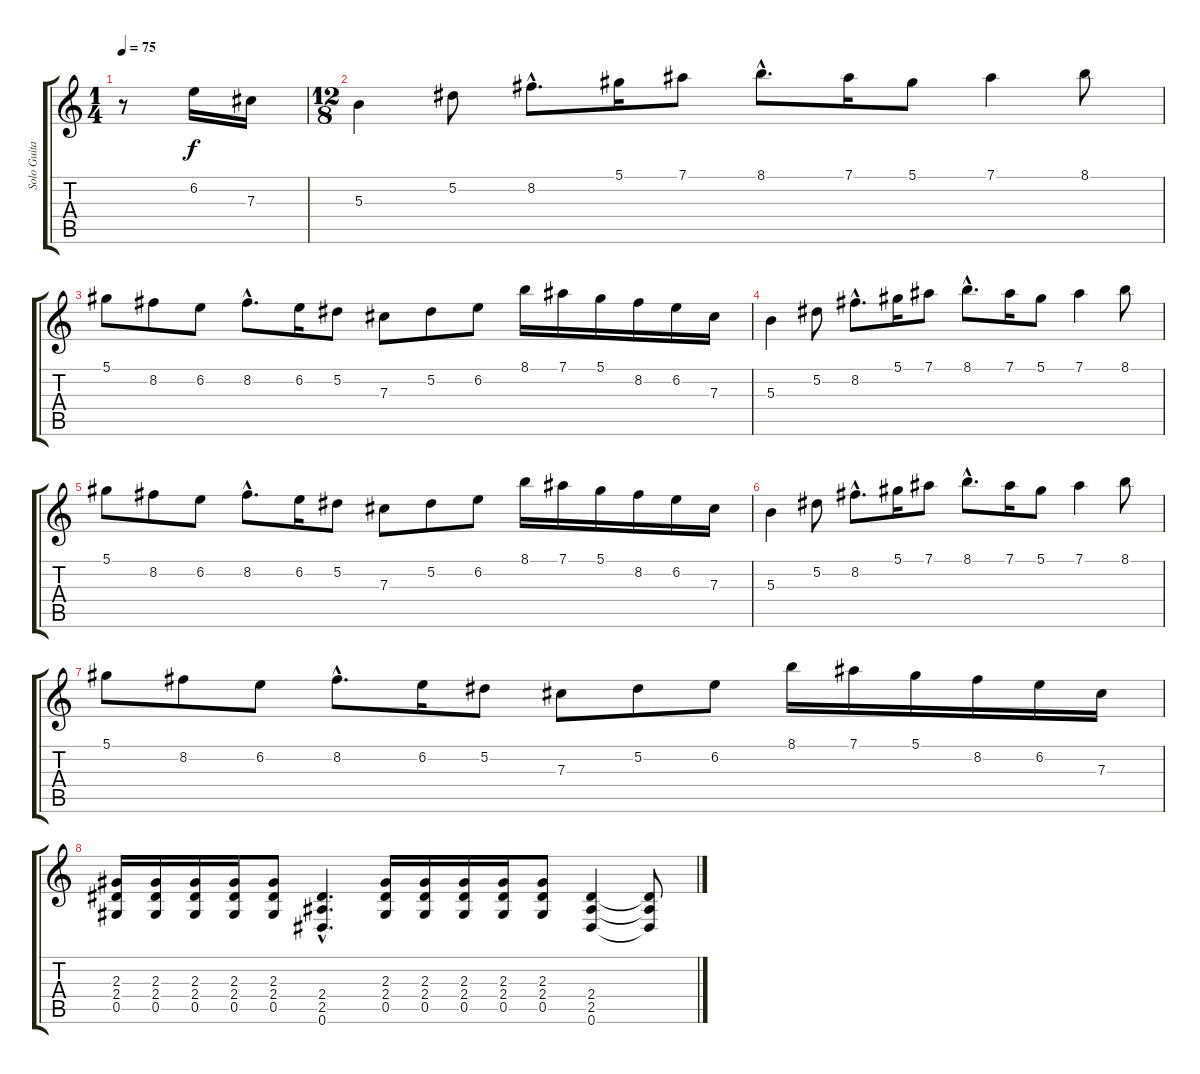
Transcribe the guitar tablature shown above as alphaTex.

\track ("Solo Guitar" "Solo Guita") {instrument distortionguitar}
\staff {score tabs}
\tuning (Eb4 Bb3 Gb3 Db3 Ab2 Eb2) {hide}
\ts (1 4)
\tempo 75
\clef g2
\ks c
r.8{dy f instrument distortionguitar} 6.2.16 7.3.16 |
\ts (12 8)
5.3.4 5.2.8 8.2{hac}.8{d} 5.1.16 7.1.8 8.1{hac}.8{d} 7.1.16 5.1.8 7.1.4 8.1.8 |
5.1.8 8.2.8 6.2.8 8.2{hac}.8{d} 6.2.16 5.2.8 7.3.8 5.2.8 6.2.8 8.1.16 7.1.16 5.1.16 8.2.16 6.2.16 7.3.16 |
5.3.4 5.2.8 8.2{hac}.8{d} 5.1.16 7.1.8 8.1{hac}.8{d} 7.1.16 5.1.8 7.1.4 8.1.8 |
5.1.8 8.2.8 6.2.8 8.2{hac}.8{d} 6.2.16 5.2.8 7.3.8 5.2.8 6.2.8 8.1.16 7.1.16 5.1.16 8.2.16 6.2.16 7.3.16 |
5.3.4 5.2.8 8.2{hac}.8{d} 5.1.16 7.1.8 8.1{hac}.8{d} 7.1.16 5.1.8 7.1.4 8.1.8 |
5.1.8 8.2.8 6.2.8 8.2{hac}.8{d} 6.2.16 5.2.8 7.3.8 5.2.8 6.2.8 8.1.16 7.1.16 5.1.16 8.2.16 6.2.16 7.3.16 |
(2.3 2.4 0.5).16 (2.3 2.4 0.5).16 (2.3 2.4 0.5).16 (2.3 2.4 0.5).16 (2.3 2.4 0.5).8 (2.4{hac} 2.5{hac} 0.6{hac}).4{d} (2.3 2.4 0.5).16 (2.3 2.4 0.5).16 (2.3 2.4 0.5).16 (2.3 2.4 0.5).16 (2.3 2.4 0.5).8 (2.4 2.5 0.6).4 (2.4{t} 2.5{t} 0.6{t}).8
